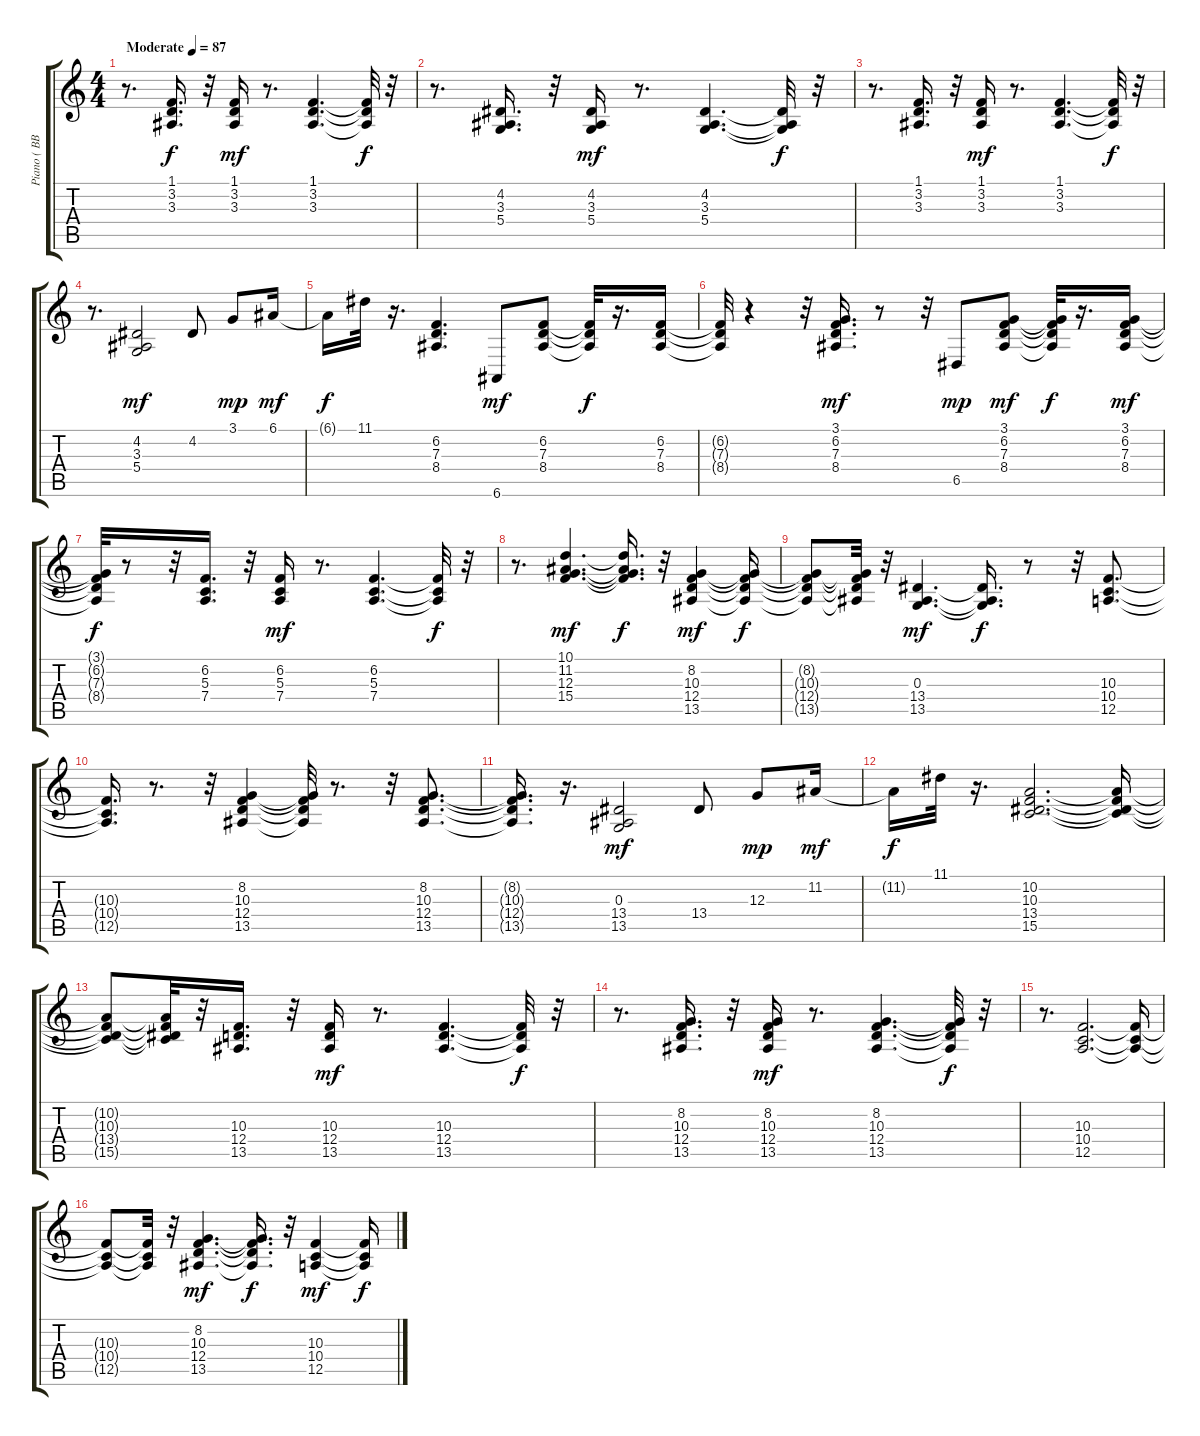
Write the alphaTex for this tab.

\track ("Piano ( BB )" "Piano ( BB") {instrument acousticgrandpiano}
\staff {score tabs}
\tuning (E4 B3 G3 D3 A2 E2) {hide}
\ts (4 4)
\tempo (87 "Moderate")
\clef g2
\ks c
r.8{d dy f instrument acousticgrandpiano} (1.1 3.2 3.3).16{d} r.32 (1.1 3.2 3.3).16{dy mf} r.8{d} (1.1 3.2 3.3).4{d} (1.1{t} 3.2{t} 3.3{t}).32{dy f} r.32 |
r.8{d} (4.2 3.3 5.4).16{d} r.32 (4.2 3.3 5.4).16{dy mf} r.8{d} (4.2 3.3 5.4).4{d} (4.2{t} 3.3{t} 5.4{t}).32{dy f} r.32 |
r.8{d} (1.1 3.2 3.3).16{d} r.32 (1.1 3.2 3.3).16{dy mf} r.8{d} (1.1 3.2 3.3).4{d} (1.1{t} 3.2{t} 3.3{t}).32{dy f} r.32 |
r.8{d} (4.2 3.3 5.4).2{dy mf} 4.2.8 3.1.8{dy mp} 6.1.16{dy mf} |
6.1{t}.16{dy f} 11.1.32 r.16{d} (6.2 7.3 8.4).4{d} 6.6.8{dy mf} (6.2 7.3 8.4).8 (6.2{t} 7.3{t} 8.4{t}).32{dy f} r.16{d} (6.2 7.3 8.4).16 |
(6.2{t} 7.3{t} 8.4{t}).32 r.4 r.32 (3.1 6.2 7.3 8.4).16{d dy mf} r.8 r.32 6.5.8{dy mp} (3.1 6.2 7.3 8.4).8{dy mf} (3.1{t} 6.2{t} 7.3{t} 8.4{t}).32{dy f} r.16{d} (3.1 6.2 7.3 8.4).16{dy mf} |
(3.1{t} 6.2{t} 7.3{t} 8.4{t}).32{dy f} r.8 r.32 (6.2 5.3 7.4).16{d} r.32 (6.2 5.3 7.4).16{dy mf} r.8{d} (6.2 5.3 7.4).4{d} (6.2{t} 5.3{t} 7.4{t}).32{dy f} r.32 |
r.8{d} (10.1 11.2 12.3 15.4).4{d dy mf} (10.1{t} 11.2{t} 12.3{t} 15.4{t}).16{d dy f} r.32 (8.2 10.3 12.4 13.5).4{dy mf} (8.2{t} 10.3{t} 12.4{t} 13.5{t}).16{dy f} |
(8.2{t} 10.3{t} 12.4{t} 13.5{t}).8 (8.2{t} 10.3{t} 12.4{t} 13.5{t}).32 r.32 (0.3 13.4 13.5).4{d dy mf} (0.3{t} 13.4{t} 13.5{t}).16{d dy f} r.8 r.32 (10.3 10.4 12.5).8{d} |
(10.3{t} 10.4{t} 12.5{t}).16{d} r.8{d} r.32 (8.2 10.3 12.4 13.5).4 (8.2{t} 10.3{t} 12.4{t} 13.5{t}).32 r.8{d} r.32 (8.2 10.3 12.4 13.5).8{d} |
(8.2{t} 10.3{t} 12.4{t} 13.5{t}).16{d} r.16{d} (0.3 13.4 13.5).2{dy mf} 13.4.8 12.3.8{dy mp} 11.2.16{dy mf} |
11.2{t}.16{dy f} 11.1.32 r.16{d} (10.2 10.3 13.4 15.5).2{d} (10.2{t} 10.3{t} 13.4{t} 15.5{t}).16 |
(10.2{t} 10.3{t} 13.4{t} 15.5{t}).8 (10.2{t} 10.3{t} 13.4{t} 15.5{t}).32 r.32 (10.3 12.4 13.5).16{d} r.32 (10.3 12.4 13.5).16{dy mf} r.8{d} (10.3 12.4 13.5).4{d} (10.3{t} 12.4{t} 13.5{t}).32{dy f} r.32 |
r.8{d} (8.2 10.3 12.4 13.5).16{d} r.32 (8.2 10.3 12.4 13.5).16{dy mf} r.8{d} (8.2 10.3 12.4 13.5).4{d} (8.2{t} 10.3{t} 12.4{t} 13.5{t}).32{dy f} r.32 |
r.8{d} (10.3 10.4 12.5).2{d} (10.3{t} 10.4{t} 12.5{t}).16 |
(10.3{t} 10.4{t} 12.5{t}).8 (10.3{t} 10.4{t} 12.5{t}).32 r.32 (8.2 10.3 12.4 13.5).4{d dy mf} (8.2{t} 10.3{t} 12.4{t} 13.5{t}).16{d dy f} r.32 (10.3 10.4 12.5).4{dy mf} (10.3{t} 10.4{t} 12.5{t}).16{dy f}
